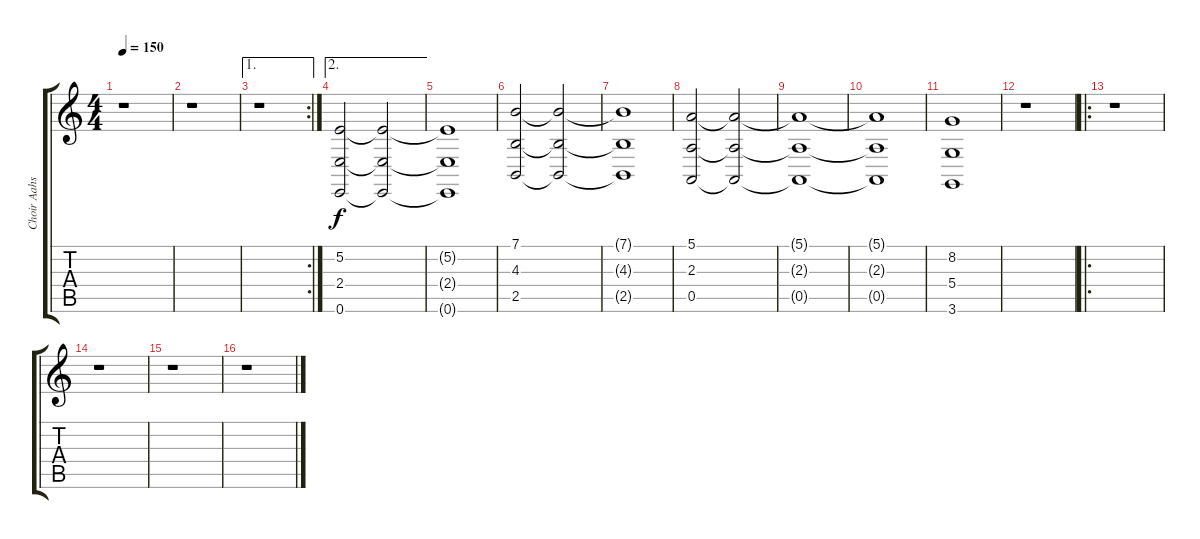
\track ("Choir Aahs" "Choir Aahs") {instrument choiraahs}
\staff {score tabs}
\tuning (E4 B3 G3 D3 A2 E2) {hide}
\ts (4 4)
\tempo 150
\clef g2
\ks c
r.1{dy f} |
r.1 |
\ae 1
\rc 2
r.1 |
\ae 2
(5.2 2.4 0.6).2 (5.2{t} 2.4{t} 0.6{t}).2 |
(5.2{t} 2.4{t} 0.6{t}).1 |
(7.1 4.3 2.5).2 (7.1{t} 4.3{t} 2.5{t}).2 |
(7.1{t} 4.3{t} 2.5{t}).1 |
(5.1 2.3 0.5).2 (5.1{t} 2.3{t} 0.5{t}).2 |
(5.1{t} 2.3{t} 0.5{t}).1 |
(5.1{t} 2.3{t} 0.5{t}).1 |
(8.2 5.4 3.6).1 |
r.1 |
\ro
r.1 |
r.1 |
r.1 |
r.1
